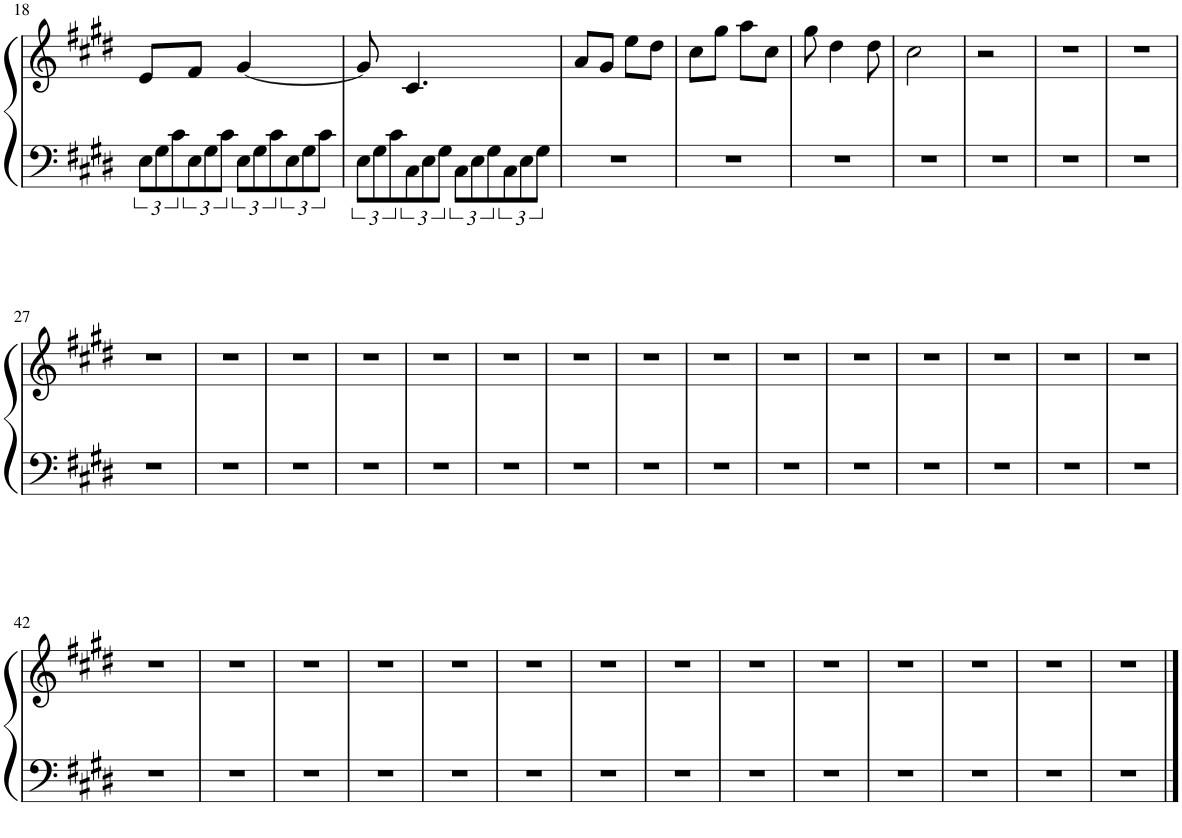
**kern	**kern
*part1	*part1
*staff2	*staff1
*I"Piano	*
*I'Pno.	*
!!LO:PB:g=z
*clefF4	*clefG2
*k[f#c#g#d#]	*k[f#c#g#d#]
*M2/4	*M2/4
=18	=18
24E\L	8e/L
24G#\	.
24c#\	.
24E\	8f#/J
24G#\	.
24c#\J	.
24E\L	[4g#/
24G#\	.
24c#\	.
24E\	.
24G#\	.
24c#\J	.
=19	=19
24E\L	8g#/]
24G#\	.
24c#\	.
24C#\	4.c#/
24E\	.
24G#\J	.
24C#\L	.
24E\	.
24G#\	.
24C#\	.
24E\	.
24G#\J	.
=20	=20
2r	8a/L
.	8g#/J
.	8ee\L
.	8dd#\J
=21	=21
2r	8cc#\L
.	8gg#\J
.	8aa\L
.	8cc#\J
=22	=22
2r	8gg#\
.	4dd#\
.	8dd#\
=23	=23
2r	2cc#\
=24	=24
2r	2r
=25	=25
2r	2r
=26	=26
2r	2r
!!LO:LB:g=z
=27	=27
2r	2r
=28	=28
2r	2r
=29	=29
2r	2r
=30	=30
2r	2r
=31	=31
2r	2r
=32	=32
2r	2r
=33	=33
2r	2r
=34	=34
2r	2r
=35	=35
2r	2r
=36	=36
2r	2r
=37	=37
2r	2r
=38	=38
2r	2r
=39	=39
2r	2r
=40	=40
2r	2r
=41	=41
2r	2r
!!LO:LB:g=z
=42	=42
2r	2r
=43	=43
2r	2r
=44	=44
2r	2r
=45	=45
2r	2r
=46	=46
2r	2r
=47	=47
2r	2r
=48	=48
2r	2r
=49	=49
2r	2r
=50	=50
2r	2r
=51	=51
2r	2r
=52	=52
2r	2r
=53	=53
2r	2r
=54	=54
2r	2r
=55	=55
2r	2r
==	==
*-	*-
